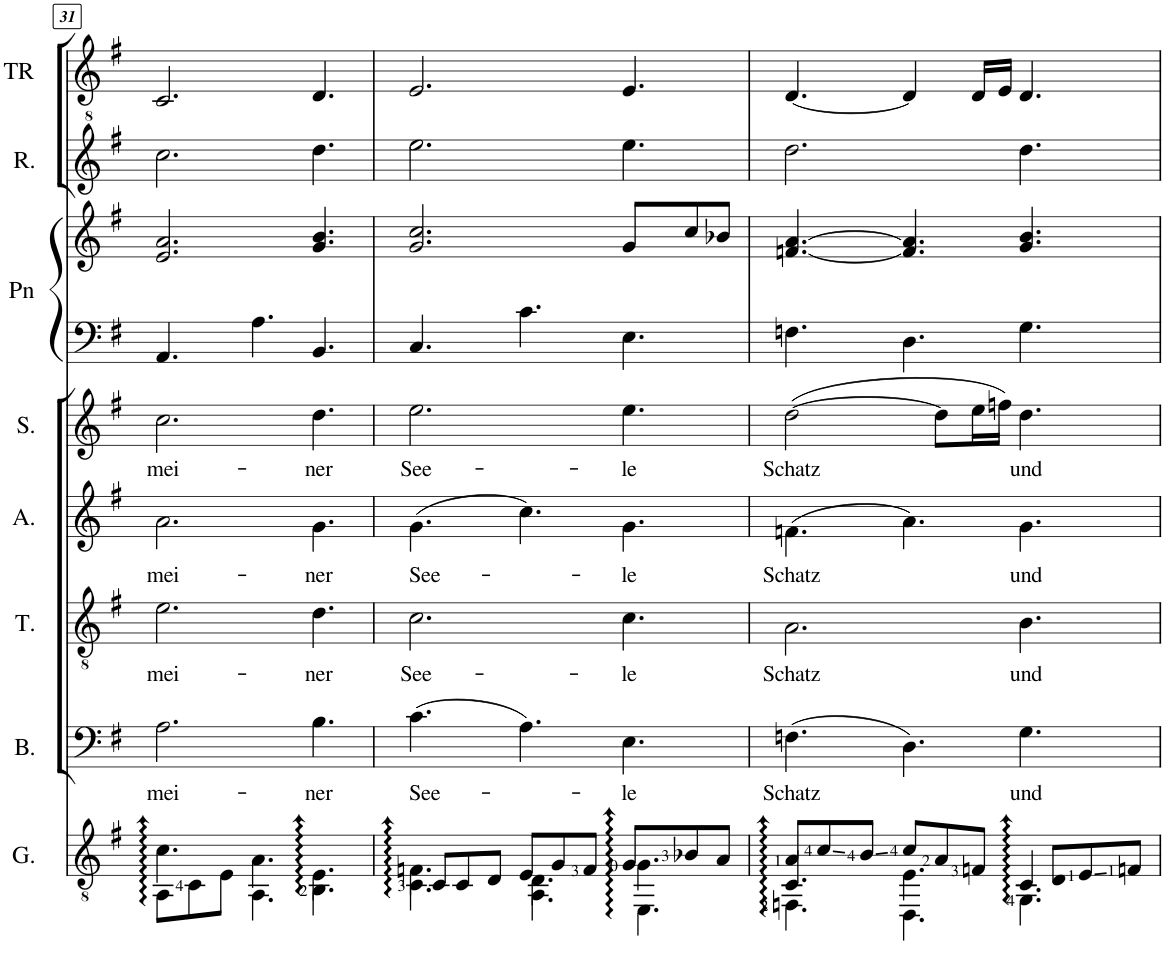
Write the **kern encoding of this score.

**kern	**kern	**text	**kern	**text	**kern	**text	**kern	**text	**kern	**kern	**kern	**kern
*part8	*part7	*part7	*part6	*part6	*part5	*part5	*part4	*part4	*part3	*part3	*part2	*part1
*staff9	*staff8	*staff8	*staff7	*staff7	*staff6	*staff6	*staff5	*staff5	*staff4	*staff3	*staff2	*staff1
*I"Guitar (6) = D	*I"Bass	*	*I"Tenor	*	*I"Alto	*	*I"Soprano	*	*I"Piano	*	*I"Recorder	*I"Tenor Recorder
*I'G.	*I'B.	*	*I'T.	*	*I'A.	*	*I'S.	*	*I'Pn	*	*I'R.	*I'TR
!!LO:PB:g=z
*clefGv2	*clefF4	*	*clefGv2	*	*clefG2	*	*clefG2	*	*clefF4	*clefG2	*clefG^2	*clefG2
*k[f#]	*k[f#]	*	*k[f#]	*	*k[f#]	*	*k[f#]	*	*k[f#]	*k[f#]	*k[f#]	*k[f#]
*M9/8	*M9/8	*	*M9/8	*	*M9/8	*	*M9/8	*	*M9/8	*M9/8	*M9/8	*M9/8
=31	=31	=31	=31	=31	=31	=31	=31	=31	=31	=31	=31	=31
*^	*	*	*	*	*	*	*	*	*	*	*	*
!	!	!	!LO:LY:b	!	!LO:LY:b	!	!LO:LY:b	!	!LO:LY:b	!	!	!	!
4.c\	8AA\L	2.A\	mei-	2.e\	mei-	2.a\	mei-	2.cc\	mei-	4.AA/	2.e/ 2.a/	2.ccc\	2.c/
.	8C\	.	.	.	.	.	.	.	.	.	.	.	.
.	8E\J	.	.	.	.	.	.	.	.	.	.	.	.
4.A\	4.AA\	.	.	.	.	.	.	.	.	4.A\	.	.	.
!	!	!	!LO:LY:b	!	!LO:LY:b	!	!LO:LY:b	!	!LO:LY:b	!	!	!	!
4.E\	4.BB\	4.B\	-ner	4.d\	-ner	4.g\	-ner	4.dd\	-ner	4.BB/	4.g/ 4.b/	4.ddd\	4.d/
=32	=32	=32	=32	=32	=32	=32	=32	=32	=32	=32	=32	=32	=32
*	*^	*	*	*	*	*	*	*	*	*	*	*	*
!	!	!	!	!LO:LY:b	!	!LO:LY:b	!	!LO:LY:b	!	!LO:LY:b	!	!	!	!
4.Fn\	4.C\	8C/L	(>4.c\	See-	2.c\	See-	(>4.g\	See-	2.ee\	See-	4.C/	2.g/ 2.cc/	2.eee\	2.e/
.	.	8C/	.	.	.	.	.	.	.	.	.	.	.	.
.	.	8D/J	.	.	.	.	.	.	.	.	.	.	.	.
4.D\	4.AA\	8E/L	4.A\)	.	.	.	4.cc\)	.	.	.	4.c\	.	.	.
.	.	8G/	.	.	.	.	.	.	.	.	.	.	.	.
.	.	8F/J	.	.	.	.	.	.	.	.	.	.	.	.
!	!	!	!	!LO:LY:b	!	!LO:LY:b	!	!LO:LY:b	!	!LO:LY:b	!	!	!	!
4.G\	4.EE\	8G/L	4.E\	-le	4.c\	-le	4.g\	-le	4.ee\	-le	4.E\	8g/L	4.eee\	4.e/
.	.	8B-X/	.	.	.	.	.	.	.	.	.	8cc/	.	.
.	.	8A/J	.	.	.	.	.	.	.	.	.	8b-X/J	.	.
=33	=33	=33	=33	=33	=33	=33	=33	=33	=33	=33	=33	=33	=33	=33
!	!	!	!	!LO:LY:b	!	!LO:LY:b	!	!LO:LY:b	!	!LO:LY:b	!	!	!	!
4.C/	4.FFn\	8A/L	(>4.Fn\	Schatz	2.A\	Schatz	(>4.fn\	Schatz	(>[2dd\	Schatz	4.Fn\	[4.fn/ [4.a/	2.ddd\	[4.d/
.	.	8c/	.	.	.	.	.	.	.	.	.	.	.	.
.	.	8B/J	.	.	.	.	.	.	.	.	.	.	.	.
4.E\	4.DD\	8c/L	4.D\)	.	.	.	4.a\)	.	.	.	4.D\	4.f/] 4.a/]	.	4d/]
.	.	8A/	.	.	.	.	.	.	8dd\L]	.	.	.	.	.
.	.	8Fn/J	.	.	.	.	.	.	16ee\L	.	.	.	.	16d/LL
.	.	.	.	.	.	.	.	.	16ffn\JJ)	.	.	.	.	16e/JJ
!	!	!	!	!LO:LY:b	!	!LO:LY:b	!	!LO:LY:b	!	!LO:LY:b	!	!	!	!
4.C/	4.GG\	8D/L	4.G\	und	4.B\	und	4.g\	und	4.dd\	und	4.G\	4.g/ 4.b/	4.ddd\	4.d/
.	.	8E/	.	.	.	.	.	.	.	.	.	.	.	.
.	.	8Fn/J	.	.	.	.	.	.	.	.	.	.	.	.
*v	*v	*v	*	*	*	*	*	*	*	*	*	*	*	*
=	=	=	=	=	=	=	=	=	=	=	=	=
*-	*-	*-	*-	*-	*-	*-	*-	*-	*-	*-	*-	*-
